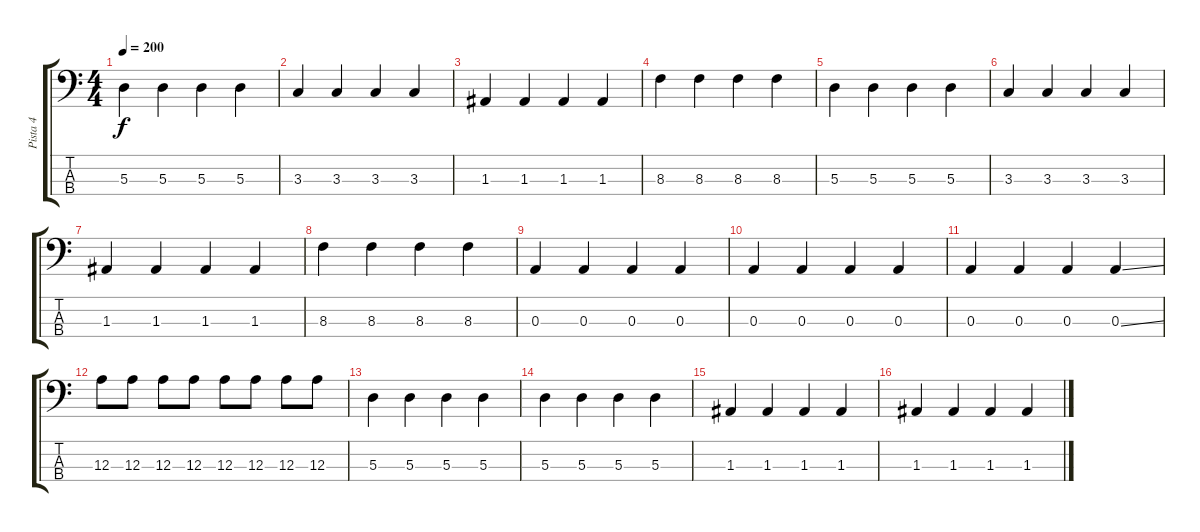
\track ("Pista 4" "Pista 4") {instrument electricbassfinger}
\staff {score tabs}
\tuning (G2 D2 A1 E1) {hide}
\ts (4 4)
\tempo 200
\clef f4
\ks c
5.3.4{dy f} 5.3.4 5.3.4 5.3.4 |
3.3.4 3.3.4 3.3.4 3.3.4 |
1.3.4 1.3.4 1.3.4 1.3.4 |
8.3.4 8.3.4 8.3.4 8.3.4 |
5.3.4 5.3.4 5.3.4 5.3.4 |
3.3.4 3.3.4 3.3.4 3.3.4 |
1.3.4 1.3.4 1.3.4 1.3.4 |
8.3.4 8.3.4 8.3.4 8.3.4 |
0.3.4 0.3.4 0.3.4 0.3.4 |
0.3.4 0.3.4 0.3.4 0.3.4 |
0.3.4 0.3.4 0.3.4 0.3{ss}.4 |
12.3.8 12.3.8 12.3.8 12.3.8 12.3.8 12.3.8 12.3.8 12.3.8 |
5.3.4 5.3.4 5.3.4 5.3.4 |
5.3.4 5.3.4 5.3.4 5.3.4 |
1.3.4 1.3.4 1.3.4 1.3.4 |
1.3.4 1.3.4 1.3.4 1.3.4
